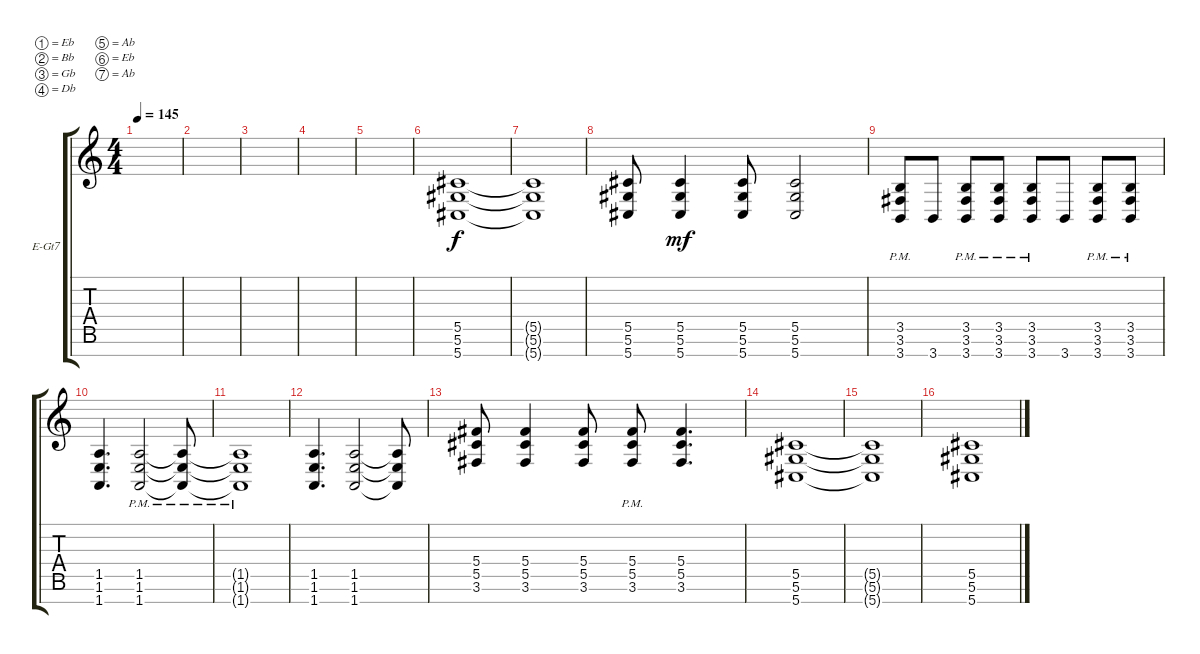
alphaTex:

\defaultSystemsLayout 4
\bracketExtendMode groupsimilarinstruments
\firstSystemTrackNameOrientation horizontal
\otherSystemsTrackNameOrientation horizontal
\track ("Guitar 2" "E-Gt7") {instrument distortionguitar}
\staff {score tabs}
\tuning (Eb4 Bb3 Gb3 Db3 Ab2 Eb2 Ab1)
\ts (4 4)
\tempo 145
\clef g2
\ks c
|
|
|
|
|
(5.7 5.6 5.5).1 |
(5.5{t} 5.6{t} 5.7{t}).1 |
(5.7 5.6 5.5).8{dy f} (5.5 5.6 5.7).4{dy mf} (5.7 5.6 5.5).8 (5.5 5.6 5.7).2 |
(3.7{pm} 3.5{pm} 3.6{pm}).8 3.7.8 (3.5{pm} 3.6{pm} 3.7{pm}).8 (3.7{pm} 3.6{pm} 3.5{pm}).8 (3.5{pm} 3.6{pm} 3.7{pm}).8 3.7.8 (3.5{pm} 3.6{pm} 3.7{pm}).8 (3.7{pm} 3.6{pm} 3.5{pm}).8 |
(1.7 1.6 1.5).4{d} (1.7{pm} 1.6{pm} 1.5{pm}).2 (1.7{pm t} 1.6{pm t} 1.5{pm t}).8 |
(1.7{pm t} 1.6{pm t} 1.5{pm t}).1 |
(1.7 1.6 1.5).4{d} (1.7 1.6 1.5).2 (1.7{t} 1.6{t} 1.5{t}).8 |
(5.4 5.5 3.6).8 (3.6 5.5 5.4).4 (3.6 5.5 5.4).8 (3.6{pm} 5.4{pm} 5.5{pm}).8 (3.6 5.4 5.5).4{d} |
(5.7 5.6 5.5).1 |
(5.5{t} 5.6{t} 5.7{t}).1 |
(5.7 5.6 5.5).1
